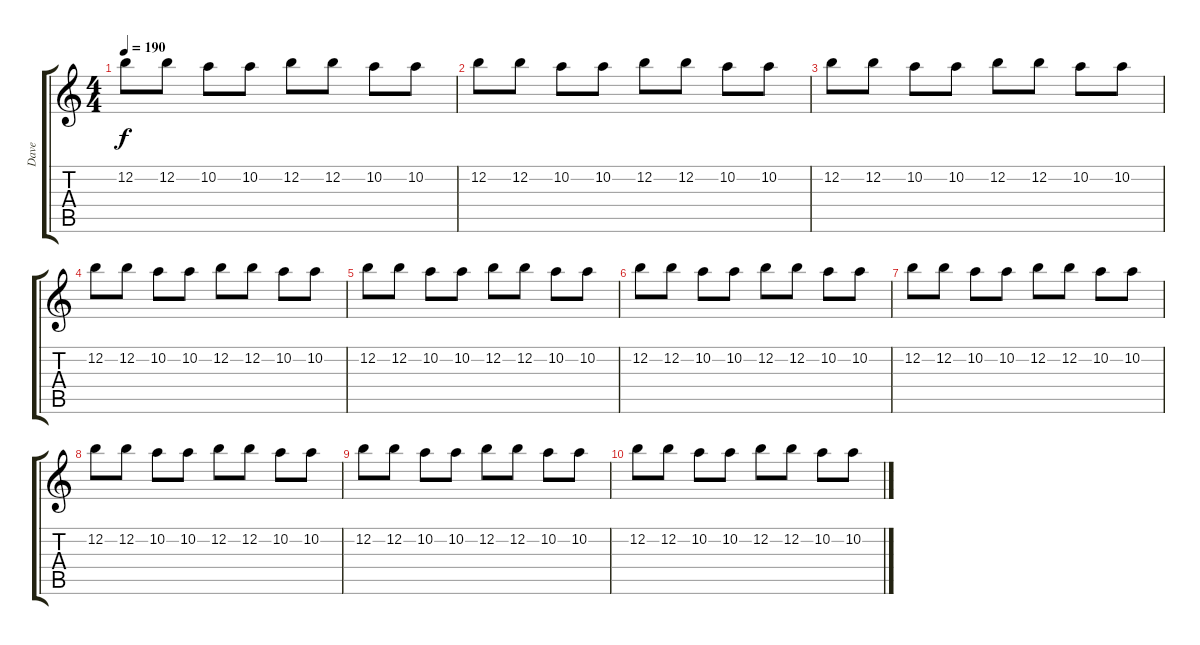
\track ("Dave" "Dave") {instrument overdrivenguitar}
\staff {score tabs}
\tuning (E4 B3 G3 D3 A2 E2) {hide}
\ts (4 4)
\tempo 190
\clef g2
\ks c
12.2.8{dy f} 12.2.8 10.2.8 10.2.8 12.2.8 12.2.8 10.2.8 10.2.8 |
12.2.8 12.2.8 10.2.8 10.2.8 12.2.8 12.2.8 10.2.8 10.2.8 |
12.2.8 12.2.8 10.2.8 10.2.8 12.2.8 12.2.8 10.2.8 10.2.8 |
12.2.8 12.2.8 10.2.8 10.2.8 12.2.8 12.2.8 10.2.8 10.2.8 |
12.2.8 12.2.8 10.2.8 10.2.8 12.2.8 12.2.8 10.2.8 10.2.8 |
12.2.8 12.2.8 10.2.8 10.2.8 12.2.8 12.2.8 10.2.8 10.2.8 |
12.2.8 12.2.8 10.2.8 10.2.8 12.2.8 12.2.8 10.2.8 10.2.8 |
12.2.8 12.2.8 10.2.8 10.2.8 12.2.8 12.2.8 10.2.8 10.2.8 |
12.2.8 12.2.8 10.2.8 10.2.8 12.2.8 12.2.8 10.2.8 10.2.8 |
12.2.8 12.2.8 10.2.8 10.2.8 12.2.8 12.2.8 10.2.8 10.2.8
